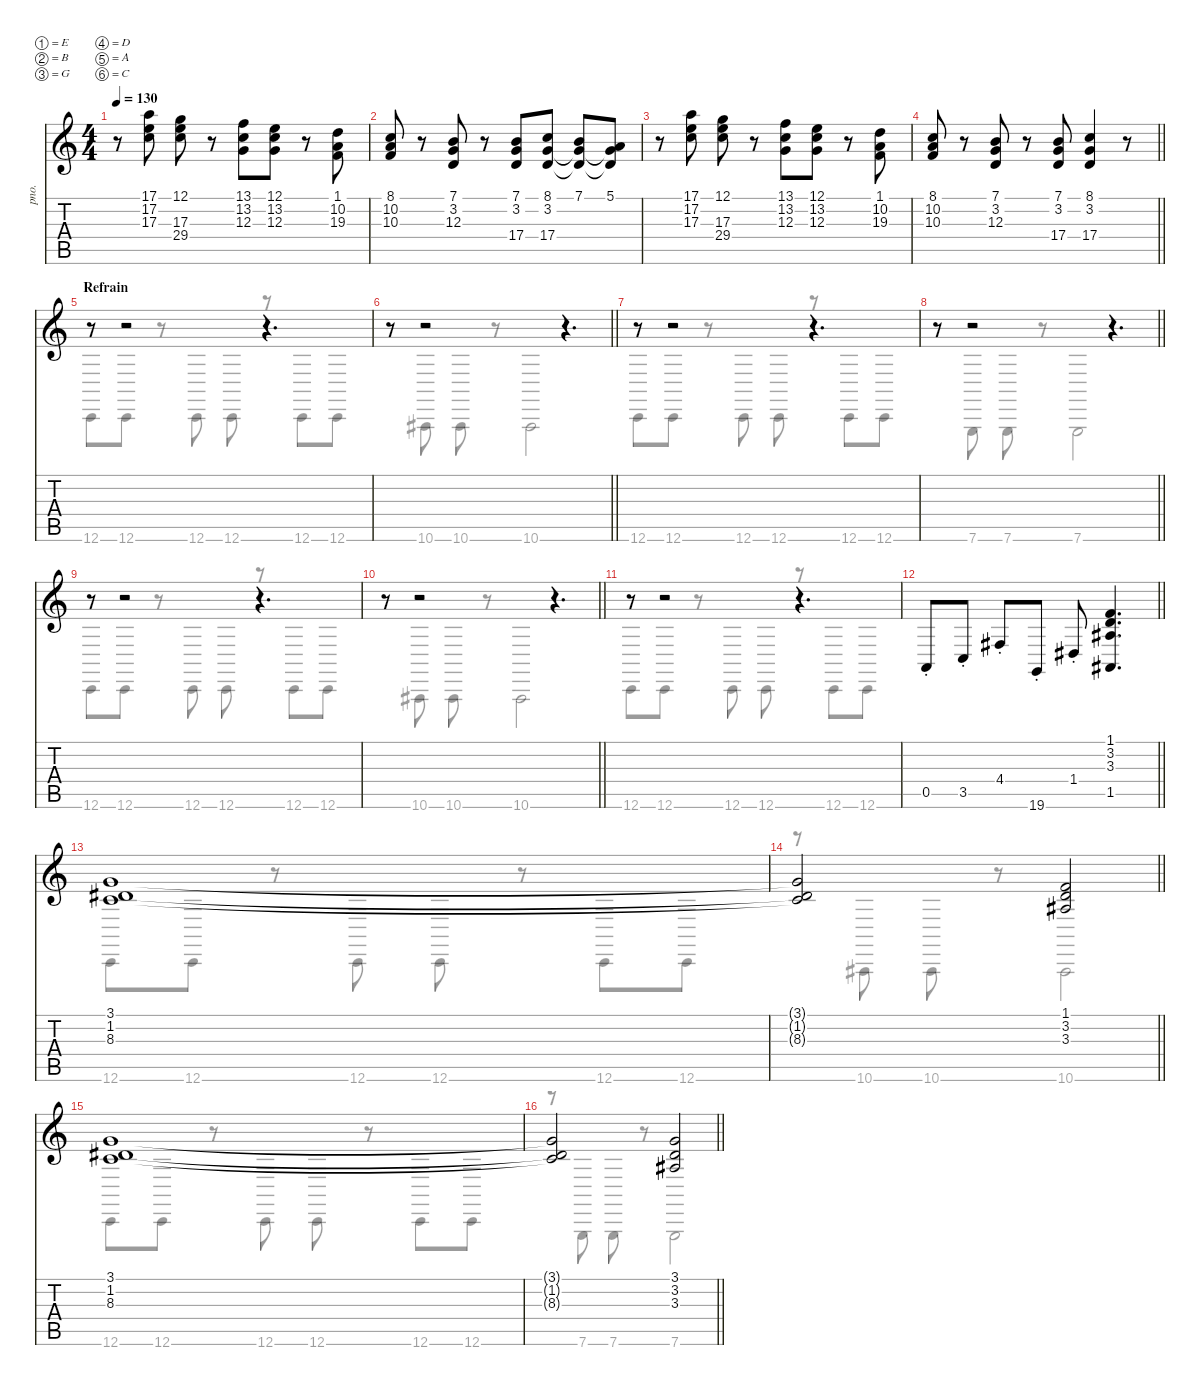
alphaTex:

\defaultSystemsLayout 4
\hideDynamics
\bracketExtendMode nobrackets
\otherSystemsTrackNameOrientation horizontal
\track ("Reney" "pno.") {instrument brightacousticpiano}
\staff {score tabs}
\tuning (E4 B3 G3 D3 A2 C1)
\voice
\ts (4 4)
\tempo 130
\clef g2
\ks c
r.8{dy f beam Down} (17.1 17.2 17.3).8{beam Down} (12.1 17.3 29.4).8{beam Down} r.8{beam Down} (13.1 13.2 12.3).8{beam Down} (12.1 13.2 12.3).8{beam Down} r.8{beam Down} (1.1 10.2 19.3).8{beam Up} |
(8.1 10.2 10.3).8{beam Up} r.8{beam Up} (7.1 3.2 12.3).8{beam Up} r.8{beam Up} (7.1 3.2 17.4).8{beam Up} (8.1 3.2 17.4).8{beam Up} (7.1 3.2{t} 17.4{t}).8{beam Up} (5.1 3.2{t} 17.4{t}).8{beam Up} |
r.8{beam Down} (17.1 17.2 17.3).8{beam Down} (12.1 17.3 29.4).8{beam Down} r.8{beam Down} (13.1 13.2 12.3).8{beam Down} (12.1 13.2 12.3).8{beam Down} r.8{beam Down} (1.1 10.2 19.3).8{beam Up} |
\barLineRight lightlight
(8.1 10.2 10.3).8{beam Up} r.8{beam Up} (7.1 3.2 12.3).8{beam Up} r.8{beam Up} (7.1 3.2 17.4).8{beam Up} (8.1 3.2 17.4).4{beam Up} r.8{beam Up} |
\section ("" "Refrain")
r.8{instrument brightacousticpiano beam Up} r.2{beam Up} r.4{d beam Up} |
\barLineRight lightlight
r.8{beam Up} r.2{beam Up} r.4{d beam Up} |
r.8{beam Up} r.2{beam Up} r.4{d beam Up} |
\barLineRight lightlight
r.8{beam Up} r.2{beam Up} r.4{d beam Up} |
r.8{beam Up} r.2{beam Up} r.4{d beam Up} |
\barLineRight lightlight
r.8{beam Up} r.2{beam Up} r.4{d beam Up} |
r.8{beam Up} r.2{beam Up} r.4{d beam Up} |
\barLineRight lightlight
0.5{st}.8{beam Up} 3.5{st}.8{beam Up} 4.4{st acc #}.8{beam Up} 19.6{st}.8{beam Up} 1.4{st acc #}.8{beam Up} (1.1 3.2 3.3{acc #} 1.5{acc #}).4{d beam Up} |
(3.1 1.2 8.3{acc #}).1{beam Up} |
\barLineRight lightlight
(3.1{t} 1.2{t} 8.3{t acc #}).2{beam Up} (1.1 3.2 3.3{acc #}).2{beam Up} |
(3.1 1.2 8.3{acc #}).1{beam Up} |
\barLineRight lightlight
(3.1{t} 1.2{t} 8.3{t acc #}).2{beam Up} (3.1 3.2 3.3{acc #}).2{beam Up}
\voice
\clef g2
\ottava regular
\simile none
\ks c
|
|
|
\barLineRight lightlight
|
12.6.8{beam Down} 12.6.8{beam Down} r.8{beam Down} 12.6.8{beam Down} 12.6.8{beam Down} r.8{beam Down} 12.6.8{beam Down} 12.6.8{beam Down} |
\barLineRight lightlight
r.8{beam Down} 10.6{acc #}.8{beam Down} 10.6{acc #}.8{beam Down} r.8{beam Down} 10.6{acc #}.2{beam Down} |
12.6.8{beam Down} 12.6.8{beam Down} r.8{beam Down} 12.6.8{beam Down} 12.6.8{beam Down} r.8{beam Down} 12.6.8{beam Down} 12.6.8{beam Down} |
\barLineRight lightlight
r.8{beam Down} 7.6.8{beam Down} 7.6.8{beam Down} r.8{beam Down} 7.6.2{beam Down} |
12.6.8{beam Down} 12.6.8{beam Down} r.8{beam Down} 12.6.8{beam Down} 12.6.8{beam Down} r.8{beam Down} 12.6.8{beam Down} 12.6.8{beam Down} |
\barLineRight lightlight
r.8{beam Down} 10.6{acc #}.8{beam Down} 10.6{acc #}.8{beam Down} r.8{beam Down} 10.6{acc #}.2{beam Down} |
12.6.8{beam Down} 12.6.8{beam Down} r.8{beam Down} 12.6.8{beam Down} 12.6.8{beam Down} r.8{beam Down} 12.6.8{beam Down} 12.6.8{beam Down} |
\barLineRight lightlight
|
12.6.8{beam Down} 12.6.8{beam Down} r.8{beam Down} 12.6.8{beam Down} 12.6.8{beam Down} r.8{beam Down} 12.6.8{beam Down} 12.6.8{beam Down} |
\barLineRight lightlight
r.8{beam Down} 10.6{acc #}.8{beam Down} 10.6{acc #}.8{beam Down} r.8{beam Down} 10.6{acc #}.2{beam Down} |
12.6.8{beam Down} 12.6.8{beam Down} r.8{beam Down} 12.6.8{beam Down} 12.6.8{beam Down} r.8{beam Down} 12.6.8{beam Down} 12.6.8{beam Down} |
\barLineRight lightlight
r.8{beam Down} 7.6.8{beam Down} 7.6.8{beam Down} r.8{beam Down} 7.6.2{beam Down}
